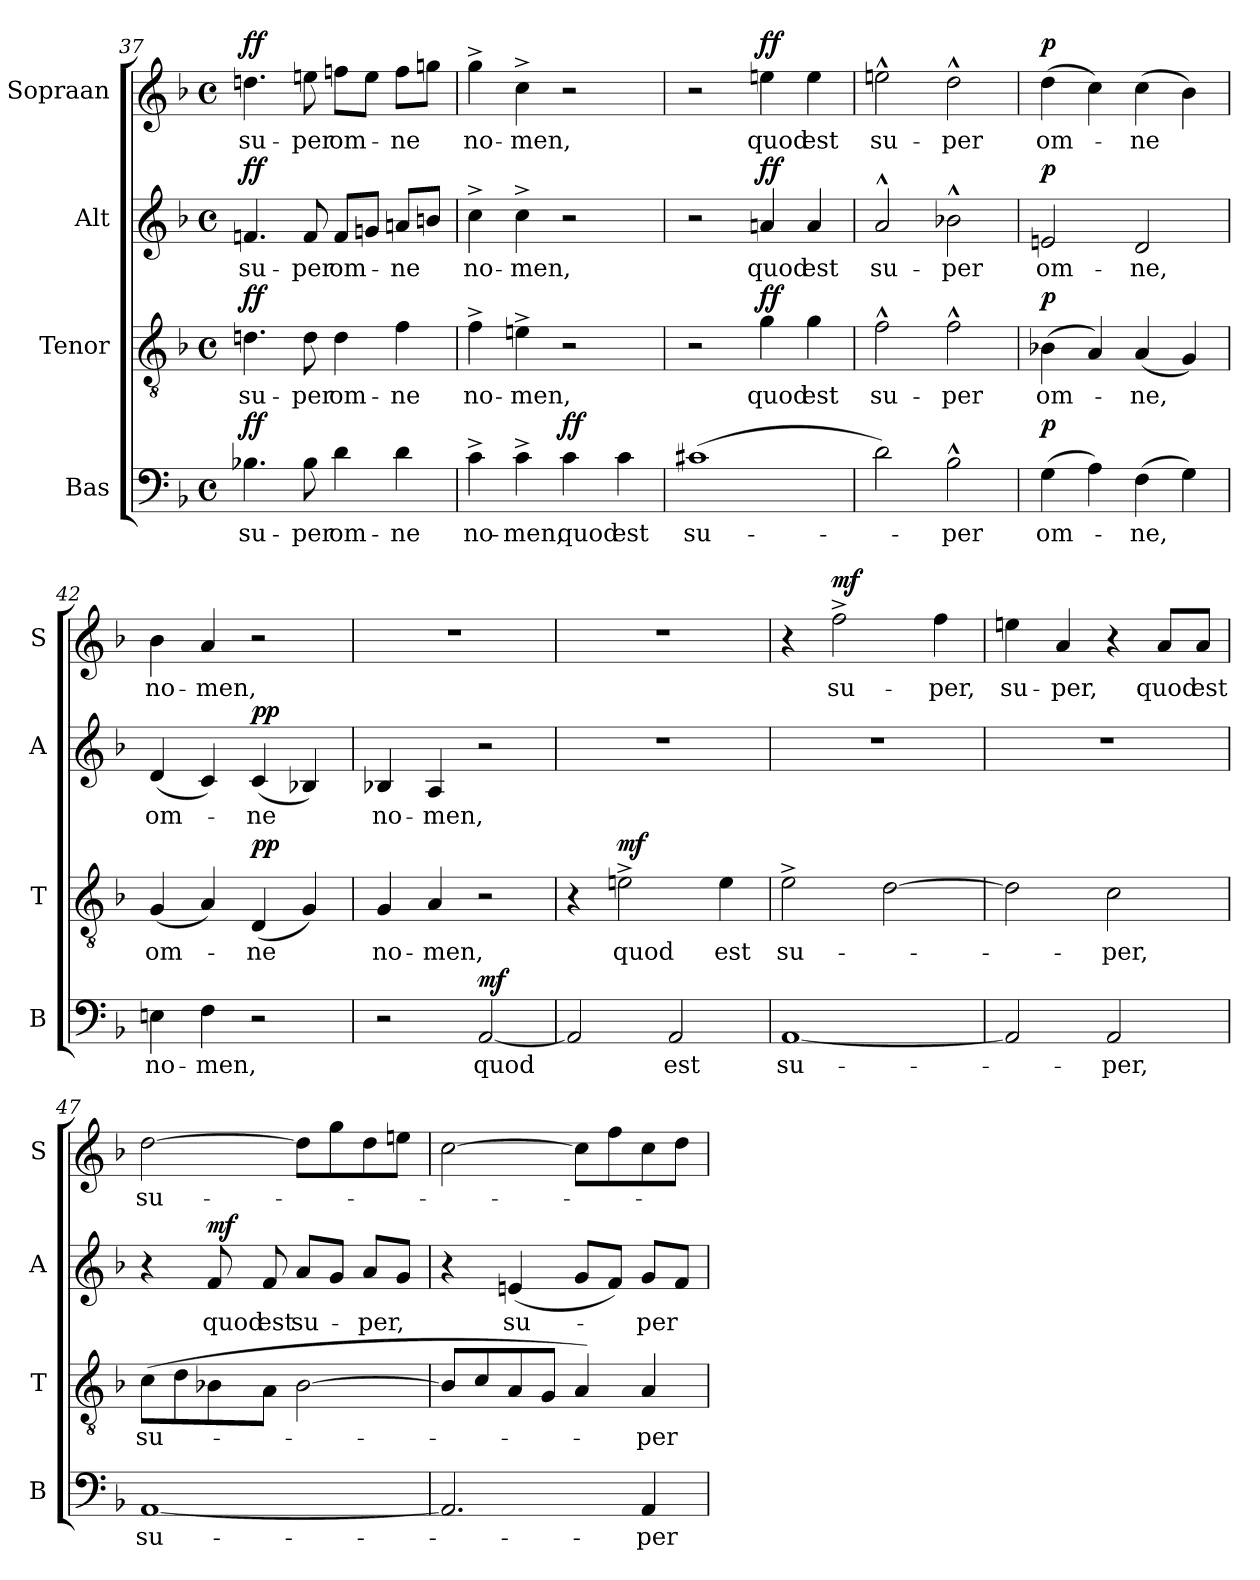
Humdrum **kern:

**kern	**text	**dynam	**kern	**text	**dynam	**kern	**text	**dynam	**kern	**text	**dynam
*part4	*part4	*part4	*part3	*part3	*part3	*part2	*part2	*part2	*part1	*part1	*part1
*staff4	*staff4	*staff4	*staff3	*staff3	*staff3	*staff2	*staff2	*staff2	*staff1	*staff1	*staff1
*I"Bas	*	*	*I"Tenor	*	*	*I"Alt	*	*	*I"Sopraan	*	*
*I'B	*	*	*I'T	*	*	*I'A	*	*	*I'S	*	*
*clefF4	*	*	*clefGv2	*	*	*clefG2	*	*	*clefG2	*	*
*k[b-]	*	*	*k[b-]	*	*	*k[b-]	*	*	*k[b-]	*	*
*M4/4	*	*	*M4/4	*	*	*M4/4	*	*	*M4/4	*	*
*met(c)	*	*	*met(c)	*	*	*met(c)	*	*	*met(c)	*	*
=37	=37	=37	=37	=37	=37	=37	=37	=37	=37	=37	=37
!	!	!LO:DY:a	!	!	!LO:DY:a	!	!	!LO:DY:a	!	!	!LO:DY:a
4.B-X\	su-	ff	4.dn\	su-	ff	4.fn/	su-	ff	4.ddn\	su-	ff
8B-\	-per	.	8d\	-per	.	8f/	-per	.	8een\	-per	.
4d\	om-	.	4d\	om-	.	8f/L	om-	.	8ffn\L	om-	.
.	.	.	.	.	.	8gn/J	.	.	8ee\J	.	.
4d\	-ne	.	4f\	-ne	.	8an/L	-ne	.	8ff\L	-ne	.
.	.	.	.	.	.	8bn/J	.	.	8ggn\J	.	.
=38	=38	=38	=38	=38	=38	=38	=38	=38	=38	=38	=38
4c^\	no-	.	4f^\	no-	.	4cc^\	no-	.	4gg^\	no-	.
4c^\	-men,	.	4en^\	-men,	.	4cc^\	-men,	.	4cc^\	-men,	.
!	!	!LO:DY:a	!	!	!	!	!	!	!	!	!
4c\	quod	ff	2r	.	.	2r	.	.	2r	.	.
4c\	est	.	.	.	.	.	.	.	.	.	.
!!LO:PB:g=z
=39	=39	=39	=39	=39	=39	=39	=39	=39	=39	=39	=39
(1c#X	su-	.	2r	.	.	2r	.	.	2r	.	.
!	!	!	!	!	!LO:DY:a	!	!	!LO:DY:a	!	!	!LO:DY:a
.	.	.	4g\	quod	ff	4an/	quod	ff	4een\	quod	ff
.	.	.	4g\	est	.	4a/	est	.	4ee\	est	.
=40	=40	=40	=40	=40	=40	=40	=40	=40	=40	=40	=40
2d\)	.	.	2f^^\	su-	.	2a^^/	su-	.	2een^^\	su-	.
2B-^^\	per	.	2f^^\	-per	.	2b-X^^\	-per	.	2dd^^\	-per	.
=41	=41	=41	=41	=41	=41	=41	=41	=41	=41	=41	=41
!	!	!LO:DY:a	!	!	!LO:DY:a	!	!	!LO:DY:a	!	!	!LO:DY:a
(4G\	om-	p	(4B-X\	om-	p	2en/	om-	p	(4dd\	om-	p
4A\)	.	.	4A/)	.	.	.	.	.	4cc\)	.	.
(4F\	-ne,	.	(4A/	-ne,	.	2d/	-ne,	.	(4cc\	-ne	.
4G\)	.	.	4G/)	.	.	.	.	.	4b-\)	.	.
=42	=42	=42	=42	=42	=42	=42	=42	=42	=42	=42	=42
4En\	no-	.	(4G/	om-	.	(4d/	om-	.	4b-\	no-	.
4F\	-men,	.	4A/)	.	.	4c/)	.	.	4a/	-men,	.
!	!	!	!	!	!LO:DY:a	!	!	!LO:DY:a	!	!	!
2r	.	.	(4D/	-ne	pp	(4c/	-ne	pp	2r	.	.
.	.	.	4G/)	.	.	4B-X/)	.	.	.	.	.
=43	=43	=43	=43	=43	=43	=43	=43	=43	=43	=43	=43
2r	.	.	4G/	no-	.	4B-X/	no-	.	1r	.	.
.	.	.	4A/	-men,	.	4A/	-men,	.	.	.	.
!	!	!LO:DY:a	!	!	!	!	!	!	!	!	!
[2AA/	quod	mf	2r	.	.	2r	.	.	.	.	.
=44	=44	=44	=44	=44	=44	=44	=44	=44	=44	=44	=44
2AA/]	.	.	4r	.	.	1r	.	.	1r	.	.
!	!	!	!	!	!LO:DY:a	!	!	!	!	!	!
.	.	.	2en^\	quod	mf	.	.	.	.	.	.
2AA/	est	.	.	.	.	.	.	.	.	.	.
.	.	.	4e\	est	.	.	.	.	.	.	.
=45	=45	=45	=45	=45	=45	=45	=45	=45	=45	=45	=45
[1AA	su-	.	2e^\	su-	.	1r	.	.	4r	.	.
!	!	!	!	!	!	!	!	!	!	!	!LO:DY:a
.	.	.	.	.	.	.	.	.	2ff^\	su-	mf
.	.	.	[2d\	.	.	.	.	.	.	.	.
.	.	.	.	.	.	.	.	.	4ff\	-per,	.
!!LO:LB:g=z
=46	=46	=46	=46	=46	=46	=46	=46	=46	=46	=46	=46
2AA/]	.	.	2d\]	.	.	1r	.	.	4een\	su-	.
.	.	.	.	.	.	.	.	.	4a/	-per,	.
2AA/	-per,	.	2c\	-per,	.	.	.	.	4r	.	.
.	.	.	.	.	.	.	.	.	8a/L	quod	.
.	.	.	.	.	.	.	.	.	8a/J	est	.
=47	=47	=47	=47	=47	=47	=47	=47	=47	=47	=47	=47
[1AA	su-	.	(8c\L	su-	.	4r	.	.	[2dd\	su-	.
.	.	.	8d\	.	.	.	.	.	.	.	.
!	!	!	!	!	!	!	!	!LO:DY:a	!	!	!
.	.	.	8B-X\	.	.	8f/	quod	mf	.	.	.
.	.	.	8A\J	.	.	8f/	est	.	.	.	.
.	.	.	[2B-\	.	.	8a/L	su-	.	8dd\L]	.	.
.	.	.	.	.	.	8g/J	.	.	8gg\	.	.
.	.	.	.	.	.	8a/L	-per,	.	8dd\	.	.
.	.	.	.	.	.	8g/J	.	.	8een\J	.	.
=48	=48	=48	=48	=48	=48	=48	=48	=48	=48	=48	=48
2.AA/]	.	.	8B-/L]	.	.	4r	.	.	[2cc\	.	.
.	.	.	8c/	.	.	.	.	.	.	.	.
.	.	.	8A/	.	.	(4en/	su-	.	.	.	.
.	.	.	8G/J	.	.	.	.	.	.	.	.
.	.	.	4A/)	.	.	8g/L	.	.	8cc\L]	.	.
.	.	.	.	.	.	8f/J)	.	.	8ff\	.	.
4AA/	per	.	4A/	per	.	8g/L	-per	.	8cc\	.	.
.	.	.	.	.	.	8f/J	.	.	8dd\J	.	.
=	=	=	=	=	=	=	=	=	=	=	=
*-	*-	*-	*-	*-	*-	*-	*-	*-	*-	*-	*-
